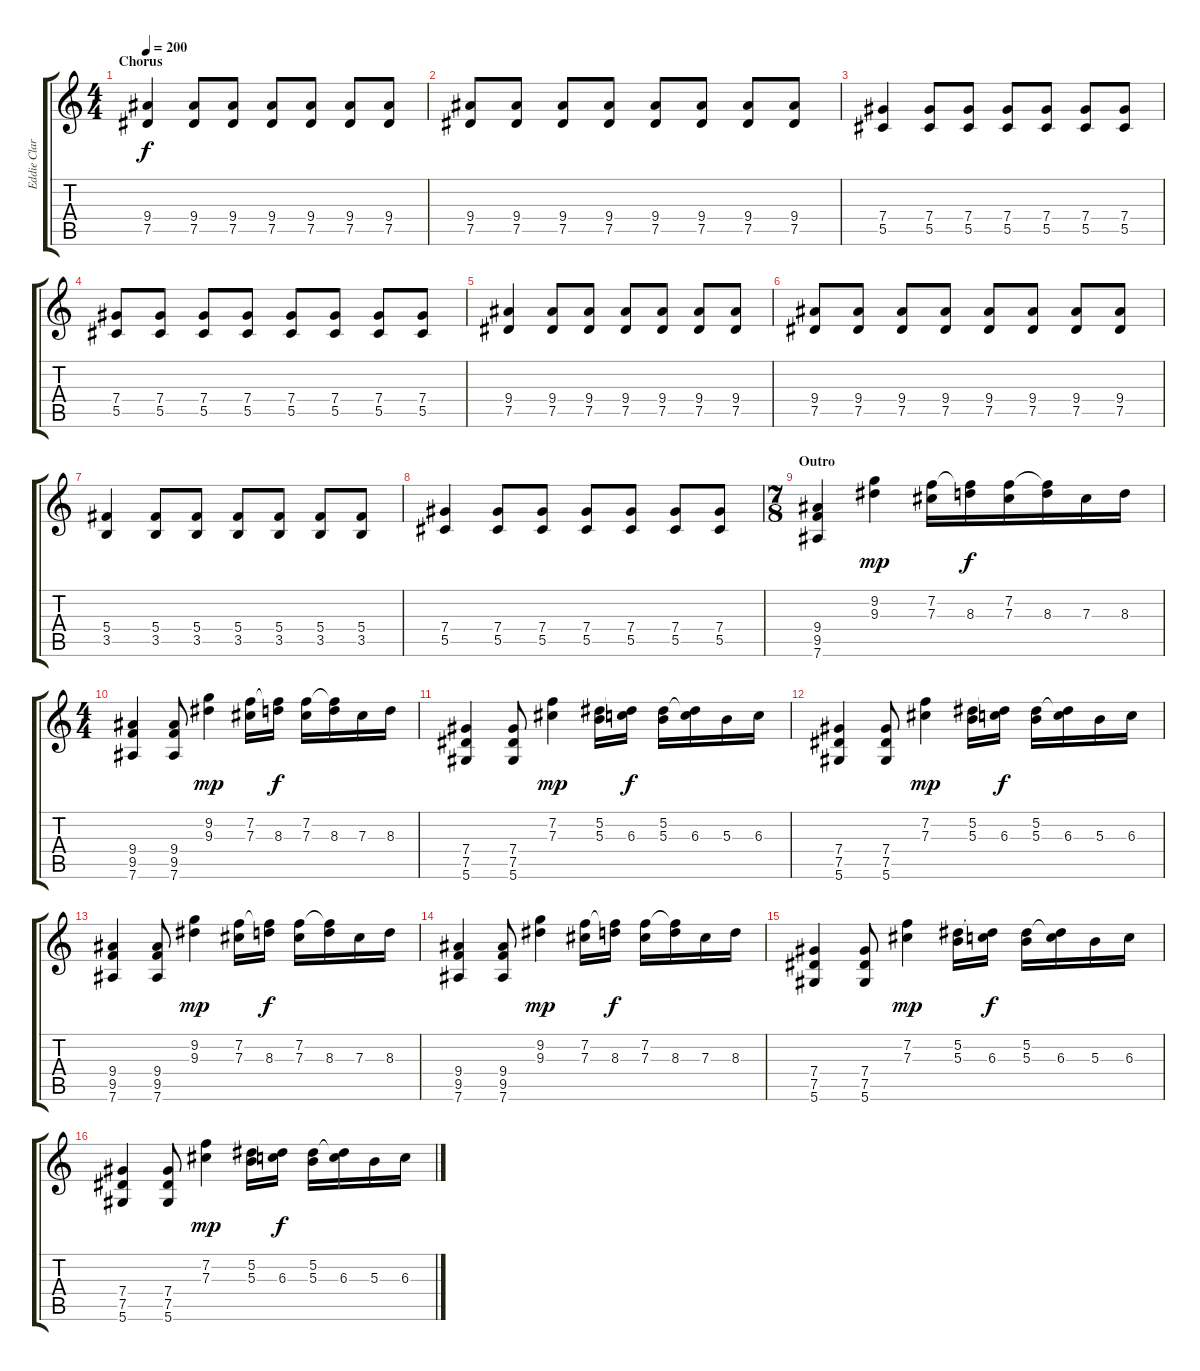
\track ("Eddie Clarke" "Eddie Clar") {instrument distortionguitar}
\staff {score tabs}
\tuning (Eb4 Bb3 Gb3 Db3 Ab2 Eb2) {hide}
\ts (4 4)
\section ("" "Chorus")
\tempo 200
\clef g2
\ks c
(9.4 7.5).4{dy f} (9.4 7.5).8 (9.4 7.5).8 (9.4 7.5).8 (9.4 7.5).8 (9.4 7.5).8 (9.4 7.5).8 |
(9.4 7.5).8 (9.4 7.5).8 (9.4 7.5).8 (9.4 7.5).8 (9.4 7.5).8 (9.4 7.5).8 (9.4 7.5).8 (9.4 7.5).8 |
(7.4 5.5).4 (7.4 5.5).8 (7.4 5.5).8 (7.4 5.5).8 (7.4 5.5).8 (7.4 5.5).8 (7.4 5.5).8 |
(7.4 5.5).8 (7.4 5.5).8 (7.4 5.5).8 (7.4 5.5).8 (7.4 5.5).8 (7.4 5.5).8 (7.4 5.5).8 (7.4 5.5).8 |
(9.4 7.5).4 (9.4 7.5).8 (9.4 7.5).8 (9.4 7.5).8 (9.4 7.5).8 (9.4 7.5).8 (9.4 7.5).8 |
(9.4 7.5).8 (9.4 7.5).8 (9.4 7.5).8 (9.4 7.5).8 (9.4 7.5).8 (9.4 7.5).8 (9.4 7.5).8 (9.4 7.5).8 |
(5.4 3.5).4 (5.4 3.5).8 (5.4 3.5).8 (5.4 3.5).8 (5.4 3.5).8 (5.4 3.5).8 (5.4 3.5).8 |
(7.4 5.5).4 (7.4 5.5).8 (7.4 5.5).8 (7.4 5.5).8 (7.4 5.5).8 (7.4 5.5).8 (7.4 5.5).8 |
\ts (7 8)
\section ("" "Outro")
(9.4 9.5 7.6).4 (9.2 9.3).4{dy mp} (7.2 7.3).16 (7.2{t} 8.3).16{dy f} (7.2 7.3).16 (7.2{t} 8.3).16 7.3.16 8.3.16 |
\ts (4 4)
(9.4 9.5 7.6).4 (9.4 9.5 7.6).8 (9.2 9.3).4{dy mp} (7.2 7.3).16 (7.2{t} 8.3).16{dy f} (7.2 7.3).16 (7.2{t} 8.3).16 7.3.16 8.3.16 |
(7.4 7.5 5.6).4 (7.4 7.5 5.6).8 (7.2 7.3).4{dy mp} (5.2 5.3).16 (5.2{t} 6.3).16{dy f} (5.2 5.3).16 (5.2{t} 6.3).16 5.3.16 6.3.16 |
(7.4 7.5 5.6).4 (7.4 7.5 5.6).8 (7.2 7.3).4{dy mp} (5.2 5.3).16 (5.2{t} 6.3).16{dy f} (5.2 5.3).16 (5.2{t} 6.3).16 5.3.16 6.3.16 |
(9.4 9.5 7.6).4 (9.4 9.5 7.6).8 (9.2 9.3).4{dy mp} (7.2 7.3).16 (7.2{t} 8.3).16{dy f} (7.2 7.3).16 (7.2{t} 8.3).16 7.3.16 8.3.16 |
(9.4 9.5 7.6).4 (9.4 9.5 7.6).8 (9.2 9.3).4{dy mp} (7.2 7.3).16 (7.2{t} 8.3).16{dy f} (7.2 7.3).16 (7.2{t} 8.3).16 7.3.16 8.3.16 |
(7.4 7.5 5.6).4 (7.4 7.5 5.6).8 (7.2 7.3).4{dy mp} (5.2 5.3).16 (5.2{t} 6.3).16{dy f} (5.2 5.3).16 (5.2{t} 6.3).16 5.3.16 6.3.16 |
(7.4 7.5 5.6).4 (7.4 7.5 5.6).8 (7.2 7.3).4{dy mp} (5.2 5.3).16 (5.2{t} 6.3).16{dy f} (5.2 5.3).16 (5.2{t} 6.3).16 5.3.16 6.3.16
